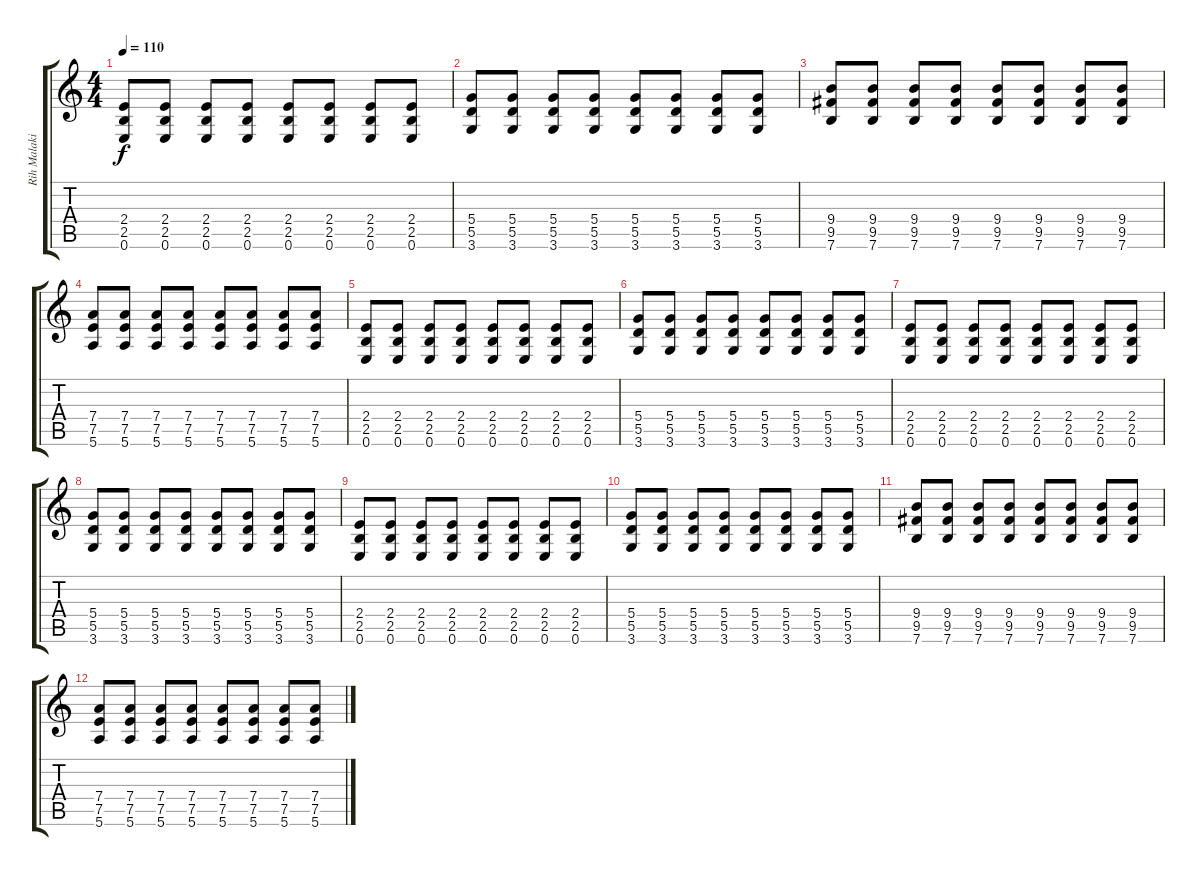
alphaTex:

\track ("Rih Malakian" "Rih Malaki") {instrument distortionguitar}
\staff {score tabs}
\tuning (E4 B3 G3 D3 A2 E2) {hide}
\ts (4 4)
\tempo 110
\clef g2
\ks c
(2.4 2.5 0.6).8{dy f} (2.4 2.5 0.6).8 (2.4 2.5 0.6).8 (2.4 2.5 0.6).8 (2.4 2.5 0.6).8 (2.4 2.5 0.6).8 (2.4 2.5 0.6).8 (2.4 2.5 0.6).8 |
(5.4 5.5 3.6).8 (5.4 5.5 3.6).8 (5.4 5.5 3.6).8 (5.4 5.5 3.6).8 (5.4 5.5 3.6).8 (5.4 5.5 3.6).8 (5.4 5.5 3.6).8 (5.4 5.5 3.6).8 |
(9.4 9.5 7.6).8 (9.4 9.5 7.6).8 (9.4 9.5 7.6).8 (9.4 9.5 7.6).8 (9.4 9.5 7.6).8 (9.4 9.5 7.6).8 (9.4 9.5 7.6).8 (9.4 9.5 7.6).8 |
(7.4 7.5 5.6).8 (7.4 7.5 5.6).8 (7.4 7.5 5.6).8 (7.4 7.5 5.6).8 (7.4 7.5 5.6).8 (7.4 7.5 5.6).8 (7.4 7.5 5.6).8 (7.4 7.5 5.6).8 |
(2.4 2.5 0.6).8 (2.4 2.5 0.6).8 (2.4 2.5 0.6).8 (2.4 2.5 0.6).8 (2.4 2.5 0.6).8 (2.4 2.5 0.6).8 (2.4 2.5 0.6).8 (2.4 2.5 0.6).8 |
(5.4 5.5 3.6).8 (5.4 5.5 3.6).8 (5.4 5.5 3.6).8 (5.4 5.5 3.6).8 (5.4 5.5 3.6).8 (5.4 5.5 3.6).8 (5.4 5.5 3.6).8 (5.4 5.5 3.6).8 |
(2.4 2.5 0.6).8 (2.4 2.5 0.6).8 (2.4 2.5 0.6).8 (2.4 2.5 0.6).8 (2.4 2.5 0.6).8 (2.4 2.5 0.6).8 (2.4 2.5 0.6).8 (2.4 2.5 0.6).8 |
(5.4 5.5 3.6).8 (5.4 5.5 3.6).8 (5.4 5.5 3.6).8 (5.4 5.5 3.6).8 (5.4 5.5 3.6).8 (5.4 5.5 3.6).8 (5.4 5.5 3.6).8 (5.4 5.5 3.6).8 |
(2.4 2.5 0.6).8 (2.4 2.5 0.6).8 (2.4 2.5 0.6).8 (2.4 2.5 0.6).8 (2.4 2.5 0.6).8 (2.4 2.5 0.6).8 (2.4 2.5 0.6).8 (2.4 2.5 0.6).8 |
(5.4 5.5 3.6).8 (5.4 5.5 3.6).8 (5.4 5.5 3.6).8 (5.4 5.5 3.6).8 (5.4 5.5 3.6).8 (5.4 5.5 3.6).8 (5.4 5.5 3.6).8 (5.4 5.5 3.6).8 |
(9.4 9.5 7.6).8 (9.4 9.5 7.6).8 (9.4 9.5 7.6).8 (9.4 9.5 7.6).8 (9.4 9.5 7.6).8 (9.4 9.5 7.6).8 (9.4 9.5 7.6).8 (9.4 9.5 7.6).8 |
(7.4 7.5 5.6).8 (7.4 7.5 5.6).8 (7.4 7.5 5.6).8 (7.4 7.5 5.6).8 (7.4 7.5 5.6).8 (7.4 7.5 5.6).8 (7.4 7.5 5.6).8 (7.4 7.5 5.6).8
